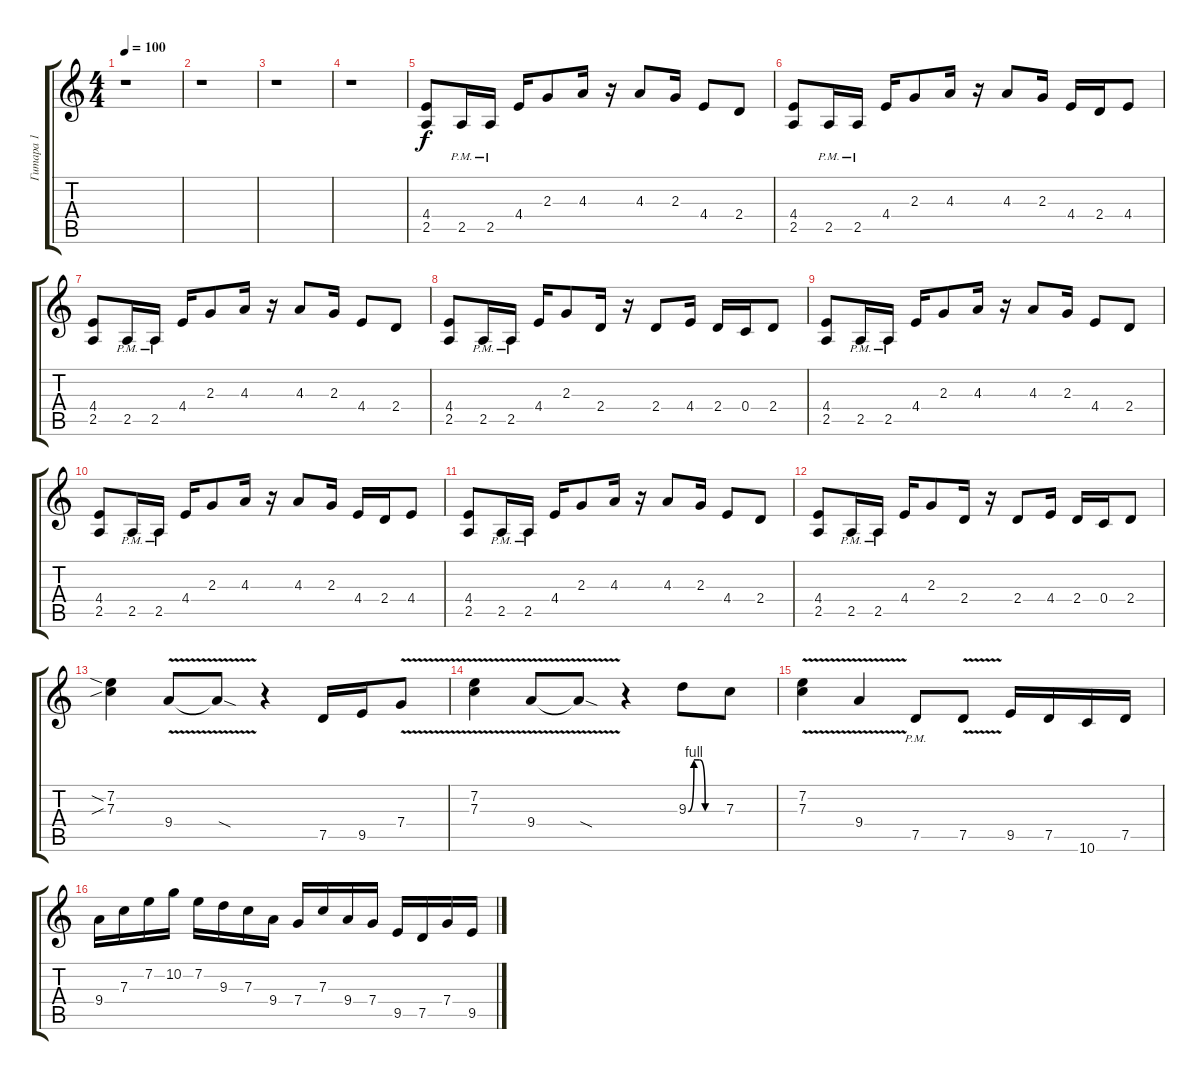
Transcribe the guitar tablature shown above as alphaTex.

\track ("Гитара 1" "Гитара 1") {instrument overdrivenguitar}
\staff {score tabs}
\tuning (D4 A3 F3 C3 G2 D2) {hide}
\ts (4 4)
\tempo 100
\clef g2
\ks c
r.1{dy f} |
r.1 |
r.1 |
r.1 |
(4.4 2.5).8 2.5{pm}.16 2.5{pm}.16 4.4.16 2.3.8 4.3.16 r.16 4.3.8 2.3.16 4.4.8 2.4.8 |
(4.4 2.5).8 2.5{pm}.16 2.5{pm}.16 4.4.16 2.3.8 4.3.16 r.16 4.3.8 2.3.16 4.4.16 2.4.16 4.4.8 |
(4.4 2.5).8 2.5{pm}.16 2.5{pm}.16 4.4.16 2.3.8 4.3.16 r.16 4.3.8 2.3.16 4.4.8 2.4.8 |
(4.4 2.5).8 2.5{pm}.16 2.5{pm}.16 4.4.16 2.3.8 2.4.16 r.16 2.4.8 4.4.16 2.4.16 0.4.16 2.4.8 |
(4.4 2.5).8 2.5{pm}.16 2.5{pm}.16 4.4.16 2.3.8 4.3.16 r.16 4.3.8 2.3.16 4.4.8 2.4.8 |
(4.4 2.5).8 2.5{pm}.16 2.5{pm}.16 4.4.16 2.3.8 4.3.16 r.16 4.3.8 2.3.16 4.4.16 2.4.16 4.4.8 |
(4.4 2.5).8 2.5{pm}.16 2.5{pm}.16 4.4.16 2.3.8 4.3.16 r.16 4.3.8 2.3.16 4.4.8 2.4.8 |
(4.4 2.5).8 2.5{pm}.16 2.5{pm}.16 4.4.16 2.3.8 2.4.16 r.16 2.4.8 4.4.16 2.4.16 0.4.16 2.4.8 |
(7.2{sia} 7.3{sib}).4 9.4{v}.8 9.4{sod t}.8 r.4 7.5.16 9.5.16 7.4{v}.8 |
(7.2{v} 7.3{v}).4 9.4{v}.8 9.4{sod t}.8 r.4 9.3{be (custom 0 0 10 4 20 4 30 0 60 0)}.8 7.3.8 |
(7.2 7.3{v}).4 9.4{v}.4 7.5{pm}.8 7.5{v}.8 9.5.16 7.5.16 10.6.16 7.5.16 |
9.4.16 7.3.16 7.2.16 10.2.16 7.2.16 9.3.16 7.3.16 9.4.16 7.4.16 7.3.16 9.4.16 7.4.16 9.5.16 7.5.16 7.4.16 9.5.16
